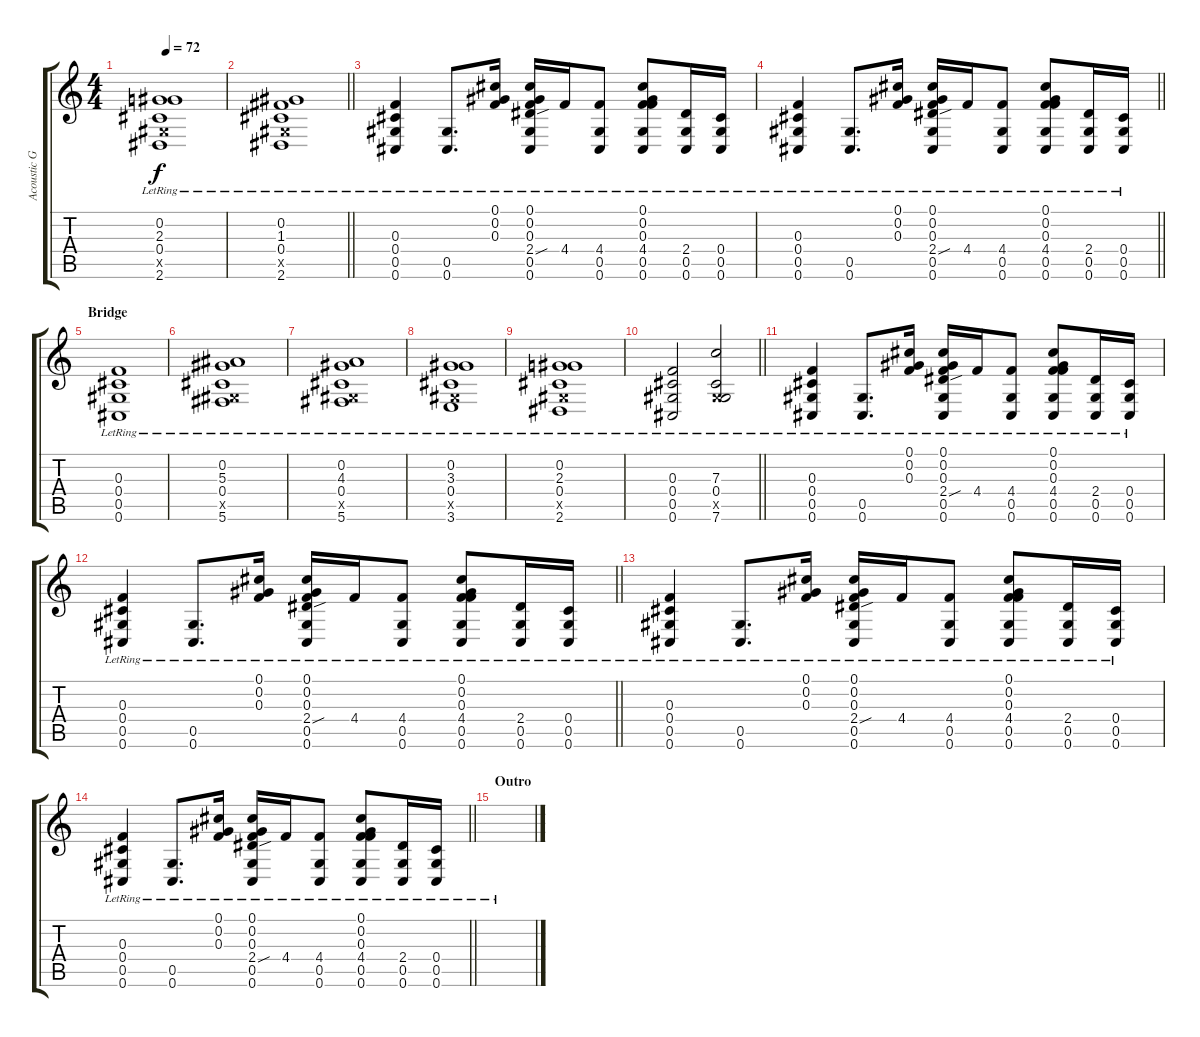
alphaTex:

\track ("Acoustic Guitar" "Acoustic G") {instrument acousticguitarsteel}
\staff {score tabs}
\tuning (Db4 Ab3 F3 Db3 Ab2 Db2) {hide}
\ts (4 4)
\tempo 72
\clef g2
\ks c
(0.2{lr} 2.3{lr} 0.4{lr} 0.5{x} 2.6{lr}).1{dy f} |
\barLineRight lightlight
(0.2{lr} 1.3{lr} 0.4{lr} 0.5{x} 2.6{lr}).1 |
(0.3{lr} 0.4{lr} 0.5{lr} 0.6{lr}).4 (0.5{lr} 0.6{lr}).8{d} (0.1{lr} 0.2{lr} 0.3{lr}).16 (0.1{lr} 0.2{lr} 0.3{lr} 2.4{sou lr} 0.5{lr} 0.6{lr}).16 4.4{lr}.16 (4.4{lr} 0.5{lr} 0.6{lr}).8 (0.1{lr} 0.2{lr} 0.3{lr} 4.4{lr} 0.5{lr} 0.6{lr}).8 (2.4{lr} 0.5{lr} 0.6{lr}).16 (0.4{lr} 0.5{lr} 0.6{lr}).16 |
\barLineRight lightlight
(0.3{lr} 0.4{lr} 0.5{lr} 0.6{lr}).4 (0.5{lr} 0.6{lr}).8{d} (0.1{lr} 0.2{lr} 0.3{lr}).16 (0.1{lr} 0.2{lr} 0.3{lr} 2.4{sou lr} 0.5{lr} 0.6{lr}).16 4.4{lr}.16 (4.4{lr} 0.5{lr} 0.6{lr}).8 (0.1{lr} 0.2{lr} 0.3{lr} 4.4{lr} 0.5{lr} 0.6{lr}).8 (2.4{lr} 0.5{lr} 0.6{lr}).16 (0.4{lr} 0.5{lr} 0.6{lr}).16 |
\section ("" "Bridge")
(0.3{lr} 0.4{lr} 0.5{lr} 0.6{lr}).1 |
(0.2{lr} 5.3{lr} 0.4{lr} 0.5{x} 5.6{lr}).1 |
(0.2{lr} 4.3{lr} 0.4{lr} 0.5{x} 5.6{lr}).1 |
(0.2{lr} 3.3{lr} 0.4{lr} 0.5{x} 3.6{lr}).1 |
(0.2{lr} 2.3{lr} 0.4{lr} 0.5{x} 2.6{lr}).1 |
\barLineRight lightlight
(0.3{lr} 0.4{lr} 0.5{lr} 0.6{lr}).2 (7.3{lr} 0.4{lr} 0.5{x} 7.6{lr}).2 |
(0.3{lr} 0.4{lr} 0.5{lr} 0.6{lr}).4 (0.5{lr} 0.6{lr}).8{d} (0.1{lr} 0.2{lr} 0.3{lr}).16 (0.1{lr} 0.2{lr} 0.3{lr} 2.4{sou lr} 0.5{lr} 0.6{lr}).16 4.4{lr}.16 (4.4{lr} 0.5{lr} 0.6{lr}).8 (0.1{lr} 0.2{lr} 0.3{lr} 4.4{lr} 0.5{lr} 0.6{lr}).8 (2.4{lr} 0.5{lr} 0.6{lr}).16 (0.4{lr} 0.5{lr} 0.6{lr}).16 |
\barLineRight lightlight
(0.3{lr} 0.4{lr} 0.5{lr} 0.6{lr}).4 (0.5{lr} 0.6{lr}).8{d} (0.1{lr} 0.2{lr} 0.3{lr}).16 (0.1{lr} 0.2{lr} 0.3{lr} 2.4{sou lr} 0.5{lr} 0.6{lr}).16 4.4{lr}.16 (4.4{lr} 0.5{lr} 0.6{lr}).8 (0.1{lr} 0.2{lr} 0.3{lr} 4.4{lr} 0.5{lr} 0.6{lr}).8 (2.4{lr} 0.5{lr} 0.6{lr}).16 (0.4{lr} 0.5{lr} 0.6{lr}).16 |
(0.3{lr} 0.4{lr} 0.5{lr} 0.6{lr}).4 (0.5{lr} 0.6{lr}).8{d} (0.1{lr} 0.2{lr} 0.3{lr}).16 (0.1{lr} 0.2{lr} 0.3{lr} 2.4{sou lr} 0.5{lr} 0.6{lr}).16 4.4{lr}.16 (4.4{lr} 0.5{lr} 0.6{lr}).8 (0.1{lr} 0.2{lr} 0.3{lr} 4.4{lr} 0.5{lr} 0.6{lr}).8 (2.4{lr} 0.5{lr} 0.6{lr}).16 (0.4{lr} 0.5{lr} 0.6{lr}).16 |
\barLineRight lightlight
(0.3{lr} 0.4{lr} 0.5{lr} 0.6{lr}).4 (0.5{lr} 0.6{lr}).8{d} (0.1{lr} 0.2{lr} 0.3{lr}).16 (0.1{lr} 0.2{lr} 0.3{lr} 2.4{sou lr} 0.5{lr} 0.6{lr}).16 4.4{lr}.16 (4.4{lr} 0.5{lr} 0.6{lr}).8 (0.1{lr} 0.2{lr} 0.3{lr} 4.4{lr} 0.5{lr} 0.6{lr}).8 (2.4{lr} 0.5{lr} 0.6{lr}).16 (0.4{lr} 0.5{lr} 0.6{lr}).16 |
\section ("" "Outro")
